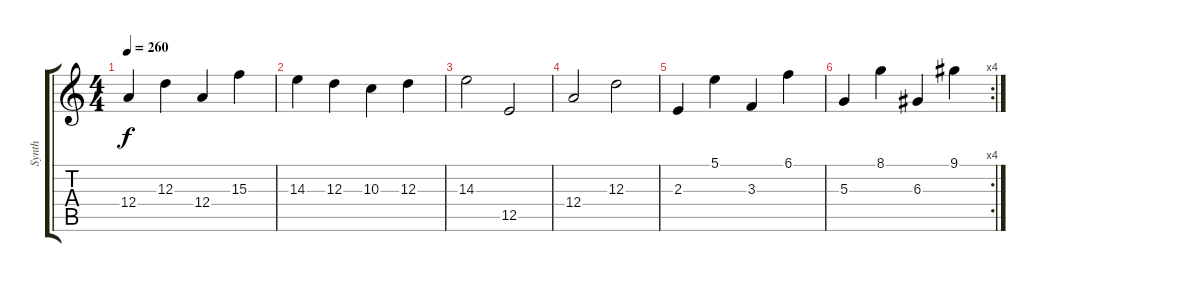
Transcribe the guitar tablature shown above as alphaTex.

\track ("Synth" "Synth") {instrument lead1square}
\staff {score tabs}
\tuning (B4 Gb4 D4 A3 E3 B2) {hide}
\ts (4 4)
\tempo 260
\clef g2
\ks c
12.4{t}.4{dy f} 12.3.4 12.4.4 15.3.4 |
14.3.4 12.3.4 10.3.4 12.3.4 |
14.3.2 12.5.2 |
12.4.2 12.3.2 |
2.3.4 5.1.4 3.3.4 6.1.4 |
\rc 4
5.3.4 8.1.4 6.3.4 9.1.4
